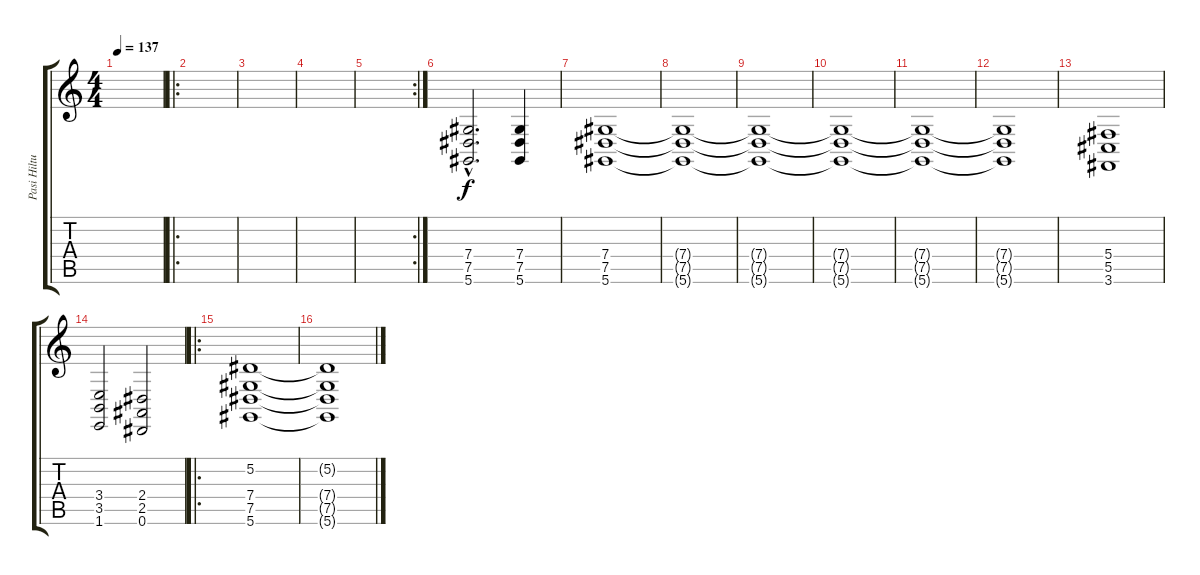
\track ("Pasi Hiltula/ Marco Sneck" "Pasi Hiltu") {instrument stringensemble1}
\staff {score tabs}
\tuning (Eb4 Bb3 Gb3 Db3 Ab2 Eb2) {hide}
\ts (4 4)
\tempo 137
\clef g2
\ks c
|
\ro
|
|
|
\rc 2
|
(7.4{hac} 7.5{hac} 5.6{hac}).2{d} (7.4 7.5 5.6).4 |
(7.4 7.5 5.6).1{dy f} |
(7.4{t} 7.5{t} 5.6{t}).1 |
(7.4{t} 7.5{t} 5.6{t}).1 |
(7.4{t} 7.5{t} 5.6{t}).1 |
(7.4{t} 7.5{t} 5.6{t}).1 |
(7.4{t} 7.5{t} 5.6{t}).1 |
(5.4 5.5 3.6).1 |
(3.4 3.5 1.6).2 (2.4 2.5 0.6).2 |
\ro
(5.2 7.4 7.5 5.6).1 |
(5.2{t} 7.4{t} 7.5{t} 5.6{t}).1
